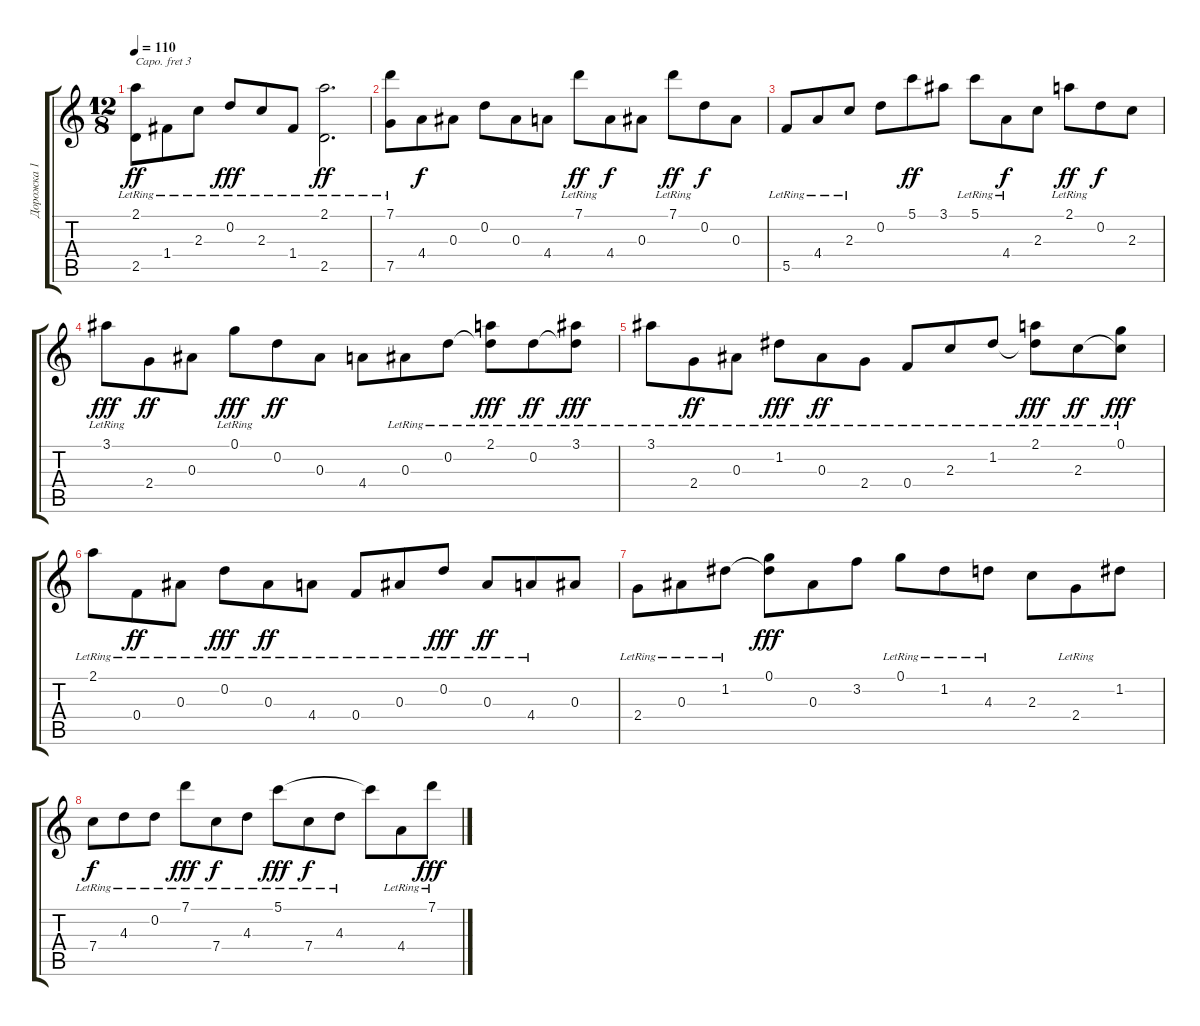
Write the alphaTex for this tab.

\track ("Дорожка 1" "Дорожка 1") {instrument acousticguitarnylon}
\staff {score tabs}
\capo 3
\tuning (E4 B3 G3 D3 A2 E2) {hide}
\ts (12 8)
\tempo 110
\clef g2
\ks c
(2.1 2.5{lr}).8{dy ff} 1.4{lr}.8 2.3{lr}.8 0.2{lr}.8{dy fff} 2.3{lr}.8 1.4{lr}.8 (2.1 2.5{lr}).2{d dy ff} |
(7.1{lr} 7.5{lr}).8 4.4.8{dy f} 0.3.8 0.2.8 0.3.8 4.4.8 7.1{lr}.8{dy ff} 4.4.8{dy f} 0.3.8 7.1{lr}.8{dy ff} 0.2.8{dy f} 0.3.8 |
5.5{lr}.8 4.4{lr}.8 2.3{lr}.8 0.2.8 5.1.8{dy ff} 3.1.8 5.1{lr}.8 4.4{lr}.8{dy f} 2.3.8 2.1{lr}.8{dy ff} 0.2.8{dy f} 2.3.8 |
3.1{lr}.8{dy fff} 2.4.8{dy ff} 0.3.8 0.1{lr}.8{dy fff} 0.2.8{dy ff} 0.3.8 4.4.8 0.3{lr}.8 0.2{lr}.8 (2.1{lr} 0.2{t}).8{dy fff} 0.2{lr}.8{dy ff} (3.1{lr} 0.2{t}).8{dy fff} |
3.1{lr}.8 2.4{lr}.8{dy ff} 0.3{lr}.8 1.2{lr}.8{dy fff} 0.3{lr}.8{dy ff} 2.4{lr}.8 0.4{lr}.8 2.3{lr}.8 1.2{lr}.8 (2.1{lr} 1.2{t}).8{dy fff} 2.3{lr}.8{dy ff} (0.1{lr} 2.3{t}).8{dy fff} |
2.1{lr}.8 0.4{lr}.8{dy ff} 0.3{lr}.8 0.2{lr}.8{dy fff} 0.3{lr}.8{dy ff} 4.4{lr}.8 0.4{lr}.8 0.3{lr}.8 0.2{lr}.8{dy fff} 0.3{lr}.8{dy ff} 4.4{lr}.8 0.3.8 |
2.4{lr}.8 0.3{lr}.8 1.2{lr}.8 (0.1 1.2{t}).8{dy fff} 0.3.8 3.2.8 0.1{lr}.8 1.2{lr}.8 4.3{lr}.8 2.3.8 2.4{lr}.8 1.2.8 |
7.4{lr}.8{dy f} 4.3{lr}.8 0.2{lr}.8 7.1{lr}.8{dy fff} 7.4{lr}.8{dy f} 4.3{lr}.8 5.1{lr}.8{dy fff} 7.4{lr}.8{dy f} 4.3{lr}.8 5.1{t}.8 4.4{lr}.8 7.1{lr}.8{dy fff}
